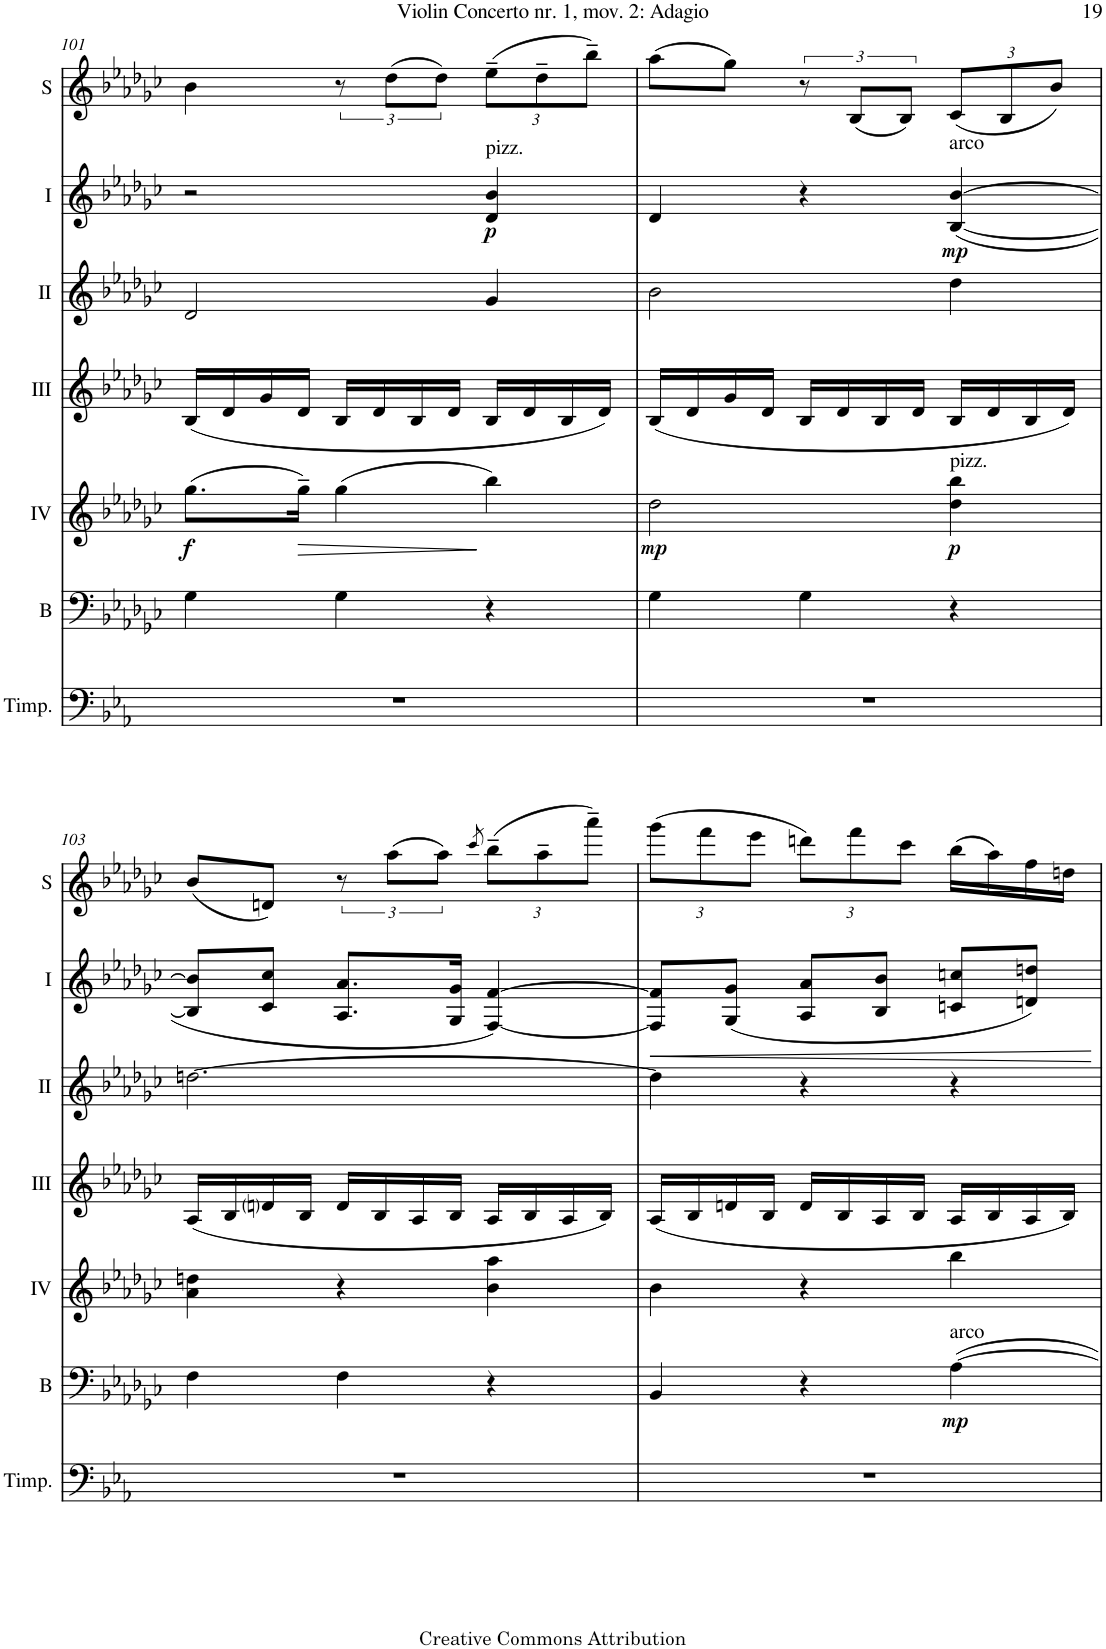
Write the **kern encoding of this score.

**kern	**kern	**dynam	**kern	**dynam	**kern	**kern	**kern	**dynam	**kern
*part7	*part6	*part6	*part5	*part5	*part4	*part3	*part2	*part2	*part1
*staff7	*staff6	*staff6	*staff5	*staff5	*staff4	*staff3	*staff2	*staff2	*staff1
*I"Timpani	*I"Bass	*	*I"Acc. 4	*	*I"Acc. 3	*I"Acc. 2	*I"Acc. 1	*	*I"Solo
*I'Timp.	*I'B	*	*	*	*	*	*	*	*I'S
!!LO:PB:g=z
*clefF4	*clefF4	*	*clefG2	*	*clefG2	*clefG2	*clefG2	*	*clefG2
*	*Trd7c12	*	*Trd7c12	*	*	*	*	*	*
*k[b-e-a-]	*k[b-e-a-d-g-c-]	*	*k[b-e-a-d-g-c-]	*	*k[b-e-a-d-g-c-]	*k[b-e-a-d-g-c-]	*k[b-e-a-d-g-c-]	*	*k[b-e-a-d-g-c-]
*M3/4	*M3/4	*	*M3/4	*	*M3/4	*M3/4	*M3/4	*	*M3/4
=101	=101	=101	=101	=101	=101	=101	=101	=101	=101
!	!	!	!	!LO:DY:b	!	!	!	!	!
2.r	4G-\	.	(8.gg-\L	f	(16B-/LL	2D-/	2r	.	4b-\
.	.	.	.	.	16d-/	.	.	.	.
.	.	.	.	.	16g-/	.	.	.	.
!	!	!	!	!LO:HP:b	!	!	!	!	!
.	.	.	16gg-~\Jk)	>	16d-/JJ	.	.	.	.
.	4G-\	.	(4gg-\	.	16B-/LL	.	.	.	12r
.	.	.	.	.	16d-/	.	.	.	.
.	.	.	.	.	.	.	.	.	(12dd-\L
.	.	.	.	.	16B-/	.	.	.	.
.	.	.	.	.	.	.	.	.	12dd-\J)
.	.	.	.	.	16d-/JJ	.	.	.	.
*	*	*	*	*	*	*	*	*	*Xbrackettup
!	!	!	!	!	!	!	!LO:TX:a:t=pizz.	!	!
!	!	!	!	!	!	!	!	!LO:DY:b	!
.	4r	.	4bb-\)	]	16B-/LL	4G-/	4d-/ 4b-/	p	(12ee-~\L
.	.	.	.	.	16d-/	.	.	.	.
.	.	.	.	.	.	.	.	.	12dd-~\
.	.	.	.	.	16B-/	.	.	.	.
.	.	.	.	.	.	.	.	.	12bb-~\J)
.	.	.	.	.	16d-/JJ)	.	.	.	.
=102	=102	=102	=102	=102	=102	=102	=102	=102	=102
!	!	!	!	!LO:DY:b	!	!	!	!	!
2.r	4G-\	.	2dd-\	mp	(16B-/LL	2B-\	4d-/	.	(8aa-\L
.	.	.	.	.	16d-/	.	.	.	.
.	.	.	.	.	16g-/	.	.	.	8gg-\J)
.	.	.	.	.	16d-/JJ	.	.	.	.
*	*	*	*	*	*	*	*	*	*brackettup
.	4G-\	.	.	.	16B-/LL	.	4r	.	12r
.	.	.	.	.	16d-/	.	.	.	.
.	.	.	.	.	.	.	.	.	(12B-/L
.	.	.	.	.	16B-/	.	.	.	.
.	.	.	.	.	.	.	.	.	12B-/J)
.	.	.	.	.	16d-/JJ	.	.	.	.
*	*	*	*	*	*	*	*	*	*Xbrackettup
!	!	!	!	!	!	!	!LO:TX:a:t=arco	!	!
!	!	!	!LO:TX:a:t=pizz.	!	!	!	!	!	!
!	!	!	!	!LO:DY:b	!	!	!	!LO:DY:b	!
.	4r	.	4dd-\ 4bb-\	p	16B-/LL	4d-\	([4B-/ [4b-/	mp	(12c-/L
.	.	.	.	.	16d-/	.	.	.	.
.	.	.	.	.	.	.	.	.	12B-/
.	.	.	.	.	16B-/	.	.	.	.
.	.	.	.	.	.	.	.	.	12b-/J)
.	.	.	.	.	16d-/JJ)	.	.	.	.
!!LO:LB:g=z
=103	=103	=103	=103	=103	=103	=103	=103	=103	=103
2.r	4F\	.	4a-\ 4ddn\	.	(16A-/LL	[2.dn\	8B-/] 8b-/]L	.	(8b-/L
.	.	.	.	.	16B-/	.	.	.	.
.	.	.	.	.	16dni/	.	8c-/ 8cc-/J	.	8dn/J)
.	.	.	.	.	16B-/JJ	.	.	.	.
*	*	*	*	*	*	*	*	*	*brackettup
.	4F\	.	4r	.	16d/LL	.	8.A-/ 8.a-/L	.	12r
.	.	.	.	.	16B-/	.	.	.	.
.	.	.	.	.	.	.	.	.	(12aa-\L
.	.	.	.	.	16A-/	.	.	.	.
.	.	.	.	.	.	.	.	.	12aa-\J)
.	.	.	.	.	16B-/JJ	.	16G-/ 16g-/Jk	.	.
.	.	.	.	.	.	.	.	.	8qccc-/
*	*	*	*	*	*	*	*	*	*Xbrackettup
.	4r	.	4b-\ 4aa-\	.	16A-/LL	.	[4F/ [4f/)	.	(12bb-~\L
.	.	.	.	.	16B-/	.	.	.	.
.	.	.	.	.	.	.	.	.	12aa-~\
.	.	.	.	.	16A-/	.	.	.	.
.	.	.	.	.	.	.	.	.	12aaa-~\J)
.	.	.	.	.	16B-/JJ)	.	.	.	.
=104	=104	=104	=104	=104	=104	=104	=104	=104	=104
!	!	!	!	!	!	!	!	!LO:HP:b	!
2.r	4BB-/	.	4b-\	.	(16A-/LL	4d\]	8F/] 8f/]L	<	(12ggg-\L
.	.	.	.	.	16B-/	.	.	.	.
.	.	.	.	.	.	.	.	.	12fff\
.	.	.	.	.	16dn/	.	(8G-/ 8g-/J	.	.
.	.	.	.	.	.	.	.	.	12eee-\J
.	.	.	.	.	16B-/JJ	.	.	.	.
.	4r	.	4r	.	16d/LL	4r	8A-/ 8a-/L	.	12dddn\L)
.	.	.	.	.	16B-/	.	.	.	.
.	.	.	.	.	.	.	.	.	12fff\
.	.	.	.	.	16A-/	.	8B-/ 8b-/J	.	.
.	.	.	.	.	.	.	.	.	12ccc-\J
.	.	.	.	.	16B-/JJ	.	.	.	.
!	!LO:TX:a:t=arco	!	!	!	!	!	!	!	!
!	!	!LO:DY:b	!	!	!	!	!	!	!
.	[4A-\	mp	4bb-\	.	16A-/LL	4r	8cn/ 8ccn/L	.	(16bb-\LL
.	.	.	.	.	16B-/	.	.	.	16aa-\)
.	.	.	.	.	16A-/	.	8dn/ 8ddn/J)	.	16ff\
.	.	.	.	.	16B-/JJ)	.	.	.	16ddn\JJ
.	.	.	.	.	.	.	.	[	.
=	=	=	=	=	=	=	=	=	=
*-	*-	*-	*-	*-	*-	*-	*-	*-	*-
